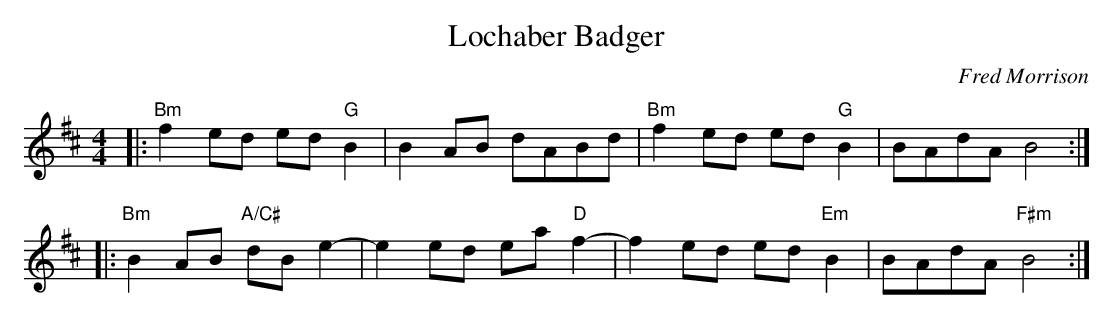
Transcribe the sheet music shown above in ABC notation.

X:1
T: Lochaber Badger
C: Fred Morrison
M: 4/4
L: 1/8
K: Bm
|:\
"Bm"f2ed ed"G"B2 | B2AB dABd |\
"Bm"f2ed ed"G"B2 | BAdA B4 :|
|:\
"Bm"B2AB "A/C#"dBe2- | e2ed ea"D"f2- |\
f2ed ed"Em"B2 | BAdA "F#m"B4 :|
